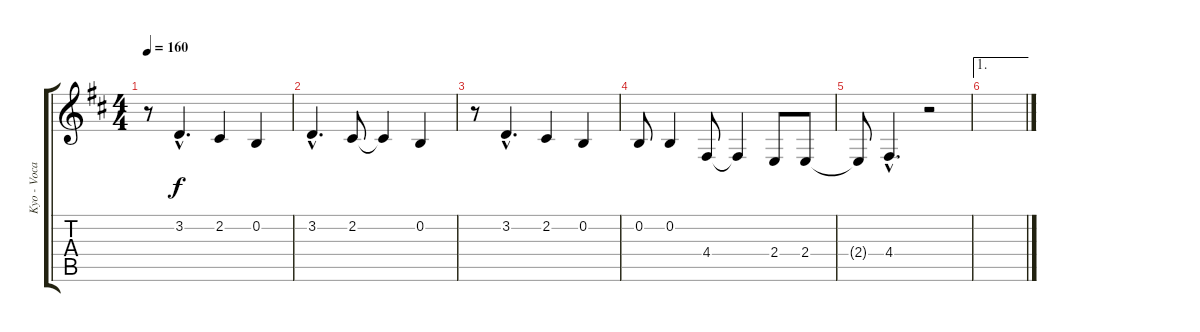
\track ("Kyo - Vocal" "Kyo - Voca") {instrument sopranosax}
\staff {score tabs}
\tuning (E4 B3 G3 D3 A2 E2) {hide}
\ts (4 4)
\tempo 160
\clef g2
\ks d
r.8{dy f} 3.2{hac}.4{d} 2.2.4 0.2.4 |
3.2{hac}.4{d} 2.2.8 2.2{t}.4 0.2.4 |
r.8 3.2{hac}.4{d} 2.2.4 0.2.4 |
0.2.8 0.2.4 4.4.8 4.4{t}.4 2.4.8 2.4.8 |
2.4{t}.8 4.4{hac}.4{d} r.2 |
\ae 1
